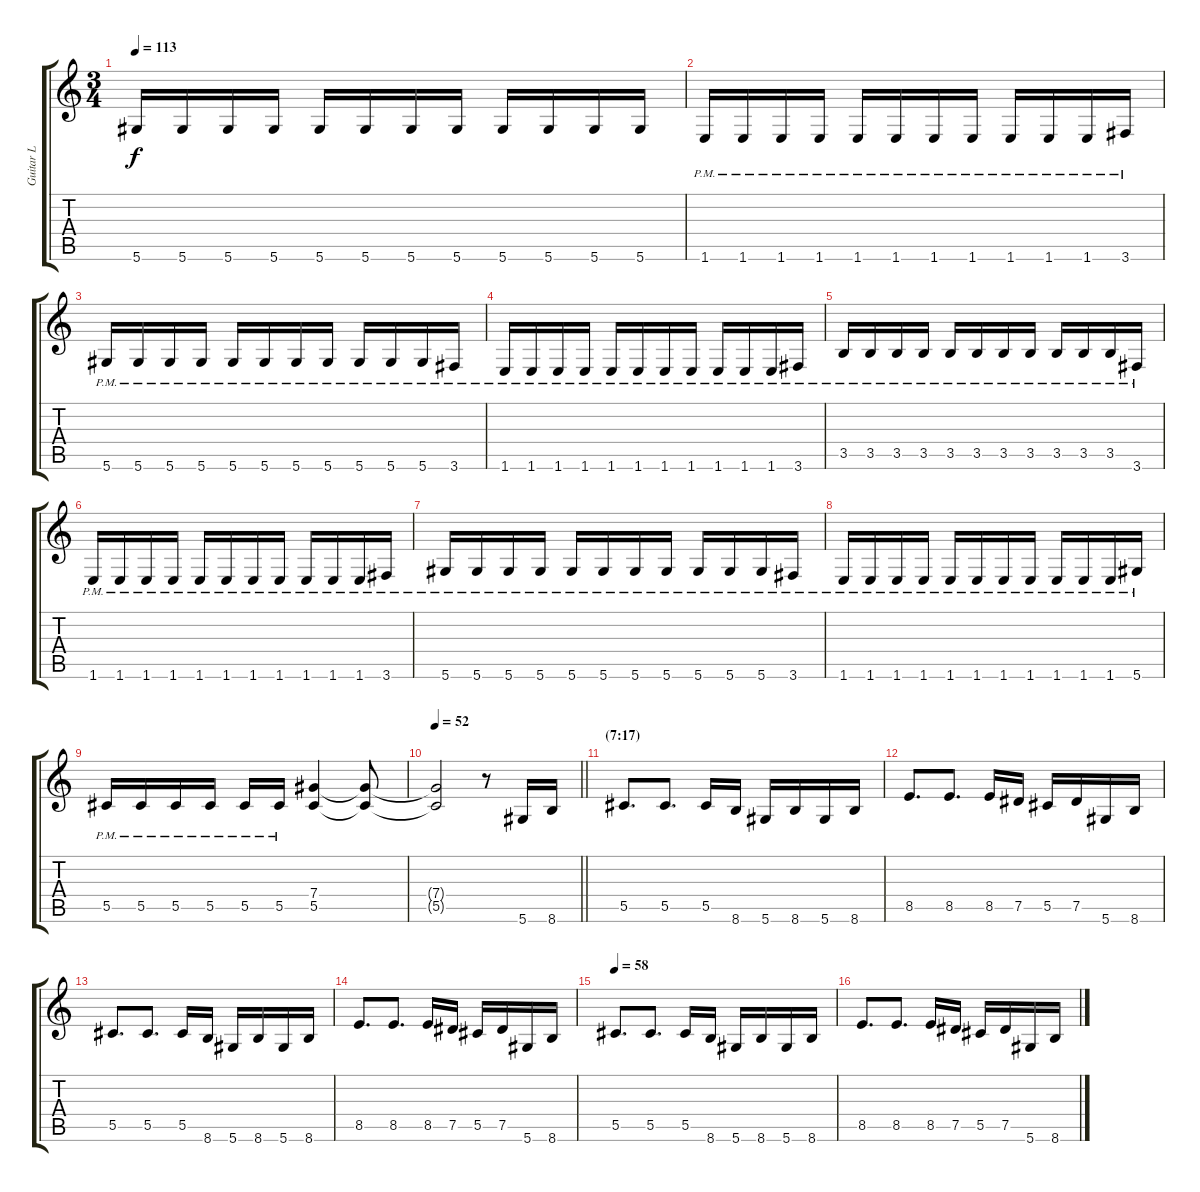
\track ("Guitar L" "Guitar L") {instrument distortionguitar}
\staff {score tabs}
\tuning (Eb4 Bb3 Gb3 Db3 Ab2 Eb2) {hide}
\ts (3 4)
\tempo 113
\clef g2
\ks c
5.6.16{dy f} 5.6.16 5.6.16 5.6.16 5.6.16 5.6.16 5.6.16 5.6.16 5.6.16 5.6.16 5.6.16 5.6.16 |
1.6{pm}.16 1.6{pm}.16 1.6{pm}.16 1.6{pm}.16 1.6{pm}.16 1.6{pm}.16 1.6{pm}.16 1.6{pm}.16 1.6{pm}.16 1.6{pm}.16 1.6{pm}.16 3.6{pm}.16 |
5.6{pm}.16 5.6{pm}.16 5.6{pm}.16 5.6{pm}.16 5.6{pm}.16 5.6{pm}.16 5.6{pm}.16 5.6{pm}.16 5.6{pm}.16 5.6{pm}.16 5.6{pm}.16 3.6{pm}.16 |
1.6{pm}.16 1.6{pm}.16 1.6{pm}.16 1.6{pm}.16 1.6{pm}.16 1.6{pm}.16 1.6{pm}.16 1.6{pm}.16 1.6{pm}.16 1.6{pm}.16 1.6{pm}.16 3.6{pm}.16 |
3.5{pm}.16 3.5{pm}.16 3.5{pm}.16 3.5{pm}.16 3.5{pm}.16 3.5{pm}.16 3.5{pm}.16 3.5{pm}.16 3.5{pm}.16 3.5{pm}.16 3.5{pm}.16 3.6{pm}.16 |
1.6{pm}.16 1.6{pm}.16 1.6{pm}.16 1.6{pm}.16 1.6{pm}.16 1.6{pm}.16 1.6{pm}.16 1.6{pm}.16 1.6{pm}.16 1.6{pm}.16 1.6{pm}.16 3.6{pm}.16 |
5.6{pm}.16 5.6{pm}.16 5.6{pm}.16 5.6{pm}.16 5.6{pm}.16 5.6{pm}.16 5.6{pm}.16 5.6{pm}.16 5.6{pm}.16 5.6{pm}.16 5.6{pm}.16 3.6{pm}.16 |
1.6{pm}.16 1.6{pm}.16 1.6{pm}.16 1.6{pm}.16 1.6{pm}.16 1.6{pm}.16 1.6{pm}.16 1.6{pm}.16 1.6{pm}.16 1.6{pm}.16 1.6{pm}.16 5.6{pm}.16 |
5.5{pm}.16 5.5{pm}.16 5.5{pm}.16 5.5{pm}.16 5.5{pm}.16 5.5{pm}.16 (7.4 5.5).4 (7.4{t} 5.5{t}).8 |
\tempo 52
\barLineRight lightlight
(7.4{t} 5.5{t}).2 r.8 5.6.16 8.6.16 |
\section ("" "(7:17)")
5.5.8{d} 5.5.8{d} 5.5.16 8.6.16 5.6.16 8.6.16 5.6.16 8.6.16 |
8.5.8{d} 8.5.8{d} 8.5.16 7.5.16 5.5.16 7.5.16 5.6.16 8.6.16 |
5.5.8{d} 5.5.8{d} 5.5.16 8.6.16 5.6.16 8.6.16 5.6.16 8.6.16 |
8.5.8{d} 8.5.8{d} 8.5.16 7.5.16 5.5.16 7.5.16 5.6.16 8.6.16 |
\tempo 58
5.5.8{d} 5.5.8{d} 5.5.16 8.6.16 5.6.16 8.6.16 5.6.16 8.6.16 |
8.5.8{d} 8.5.8{d} 8.5.16 7.5.16 5.5.16 7.5.16 5.6.16 8.6.16
